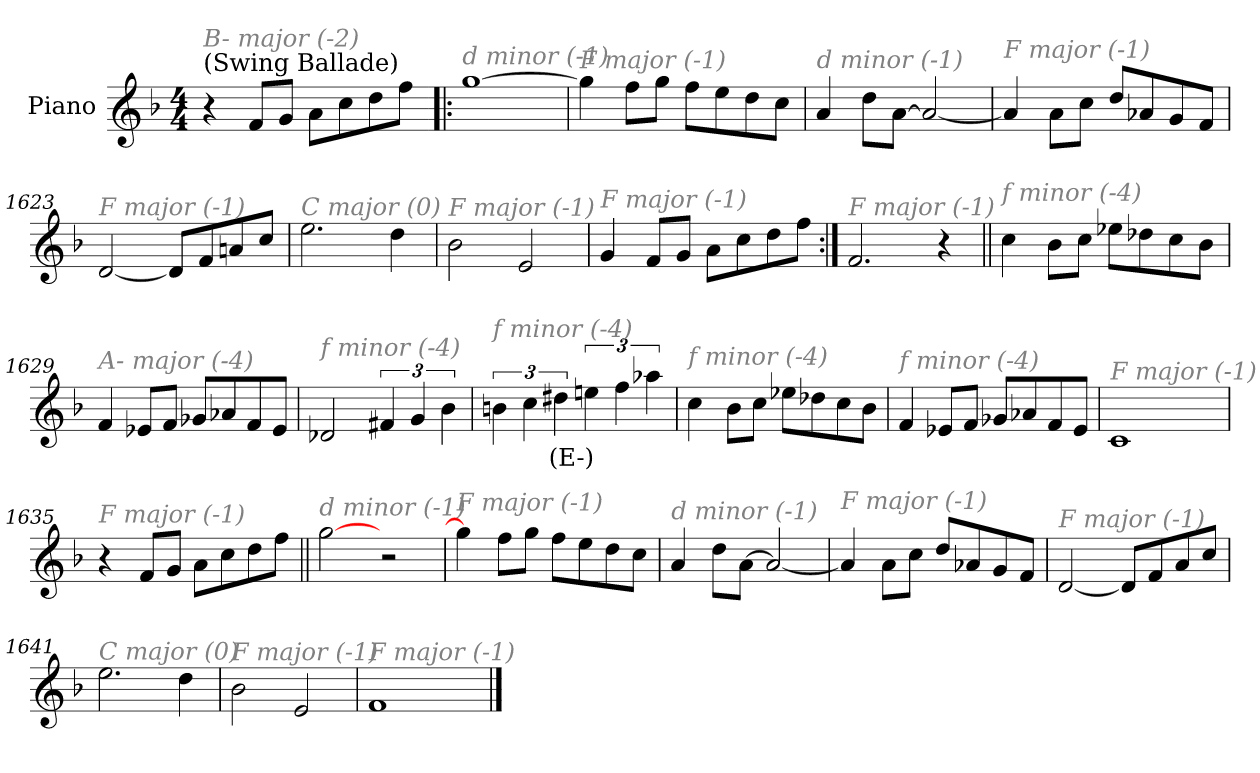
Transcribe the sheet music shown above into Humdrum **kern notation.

**kern	**text
*part1	*part1
*staff1	*staff1
*I"Piano	*
*I'Pno.	*
*clefG2	*
*k[b-]	*
*M4/4	*
*MM100	*
=1	=1
!LO:TX:a:t=(Swing Ballade)	!
!LO:TX:i:color=#808080:t=B- major (-2)	!
4r	.
8f/L	.
8g/J	.
8a\L	.
8cc\	.
8dd\	.
8ff\J	.
=1619!|:	=1619!|:
!LO:TX:i:color=#808080:t=d minor (-1)	!
[1gg	.
=1620	=1620
!LO:TX:i:color=#808080:t=F major (-1)	!
4gg\]	.
8ff\L	.
8gg\J	.
8ff\L	.
8ee\	.
8dd\	.
8cc\J	.
!!LO:LB:g=z
=1621	=1621
!LO:TX:i:color=#808080:t=d minor (-1)	!
4a/	.
8dd\L	.
[<8a\J	.
2a/_	.
=1622	=1622
!LO:TX:i:color=#808080:t=F major (-1)	!
4a/]	.
8a\L	.
8cc\J	.
8dd/L	.
8a-X/	.
8g/	.
8f/J	.
=1623	=1623
!LO:TX:i:color=#808080:t=F major (-1)	!
[2d/	.
8d/L]	.
8f/	.
8an/	.
8cc/J	.
!!LO:LB:g=z
=1624	=1624
!LO:TX:i:color=#808080:t=C major (0)	!
2.ee\	.
4dd\	.
=1625	=1625
!LO:TX:i:color=#808080:t=F major (-1)	!
2b-\	.
2e/	.
=1626	=1626
!LO:TX:i:color=#808080:t=F major (-1)	!
4g/	.
8f/L	.
8g/J	.
8a\L	.
8cc\	.
8dd\	.
8ff\J	.
=1627:|!	=1627:|!
!LO:TX:i:color=#808080:t=F major (-1)	!
2.f/	.
4r	.
!!LO:LB:g=z
=1628||	=1628||
!LO:TX:i:color=#808080:t=f minor (-4)	!
4cc\	.
8b-\L	.
8cc\J	.
8ee-X\L	.
8dd-X\	.
8cc\	.
8b-\J	.
=1629	=1629
!LO:TX:i:color=#808080:t=A- major (-4)	!
4f/	.
8e-X/L	.
8f/J	.
8g-X/L	.
8a-X/	.
8f/	.
8e-/J	.
=1630	=1630
!LO:TX:i:color=#808080:t=f minor (-4)	!
2d-X/	.
6f#X/	.
6g/	.
6b-\	.
=1631	=1631
!LO:TX:i:color=#808080:t=f minor (-4)	!
6bn\	.
6cc\	.
6dd#Xi\	(E-)
6een\	.
6ff\	.
6aa-X\	.
!!LO:LB:g=z
=1632	=1632
!LO:TX:i:color=#808080:t=f minor (-4)	!
4cc\	.
8b-\L	.
8cc\J	.
8ee-X\L	.
8dd-X\	.
8cc\	.
8b-\J	.
=1633	=1633
!LO:TX:i:color=#808080:t=f minor (-4)	!
4f/	.
8e-X/L	.
8f/J	.
8g-X/L	.
8a-X/	.
8f/	.
8e-/J	.
=1634	=1634
!LO:TX:i:color=#808080:t=F major (-1)	!
1c	.
=1635	=1635
!LO:TX:i:color=#808080:t=F major (-1)	!
4r	.
8f/L	.
8g/J	.
8a\L	.
8cc\	.
8dd\	.
8ff\J	.
!!LO:LB:g=z
=1636||	=1636||
!LO:TX:i:color=#808080:t=d minor (-1)	!
[2gg\	.
2r	.
=1637	=1637
!LO:TX:i:color=#808080:t=F major (-1)	!
4gg\]	.
8ff\L	.
8gg\J	.
8ff\L	.
8ee\	.
8dd\	.
8cc\J	.
=1638	=1638
!LO:TX:i:color=#808080:t=d minor (-1)	!
4a/	.
8dd\L	.
[8a\J	.
2a/_	.
=1639	=1639
!LO:TX:i:color=#808080:t=F major (-1)	!
4a/]	.
8a\L	.
8cc\J	.
8dd/L	.
8a-X/	.
8g/	.
8f/J	.
!!LO:LB:g=z
=1640	=1640
!LO:TX:i:color=#808080:t=F major (-1)	!
[2d/	.
8d/L]	.
8f/	.
8a/	.
8cc/J	.
=1641	=1641
!LO:TX:i:color=#808080:t=C major (0)	!
2.ee\	.
4dd\	.
=1642	=1642
!LO:TX:i:color=#808080:t=F major (-1)	!
2b-\	.
2e/	.
=1643	=1643
!LO:TX:i:color=#808080:t=F major (-1)	!
1f	.
==	==
*-	*-
